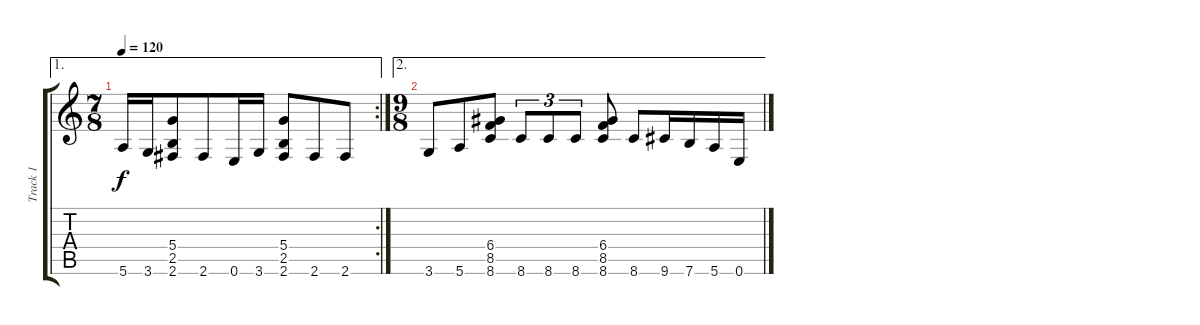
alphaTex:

\track ("Track 1" "Track 1") {instrument distortionguitar}
\staff {score tabs}
\tuning (E4 B3 G3 D3 A2 E2) {hide}
\ae 1
\rc 2
\ts (7 8)
\tempo 120
\clef g2
\ks c
5.6.16{dy f} 3.6.16 (5.4 2.5 2.6).8 2.6.8 0.6.16 3.6.16 (5.4 2.5 2.6).8 2.6.8 2.6.8 |
\ae 2
\ts (9 8)
3.6.8 5.6.8 (6.4 8.5 8.6).8 8.6.8{tu (3 2)} 8.6.8{tu (3 2)} 8.6.8{tu (3 2)} (6.4 8.5 8.6).8 8.6.8 9.6.16 7.6.16 5.6.16 0.6.16
